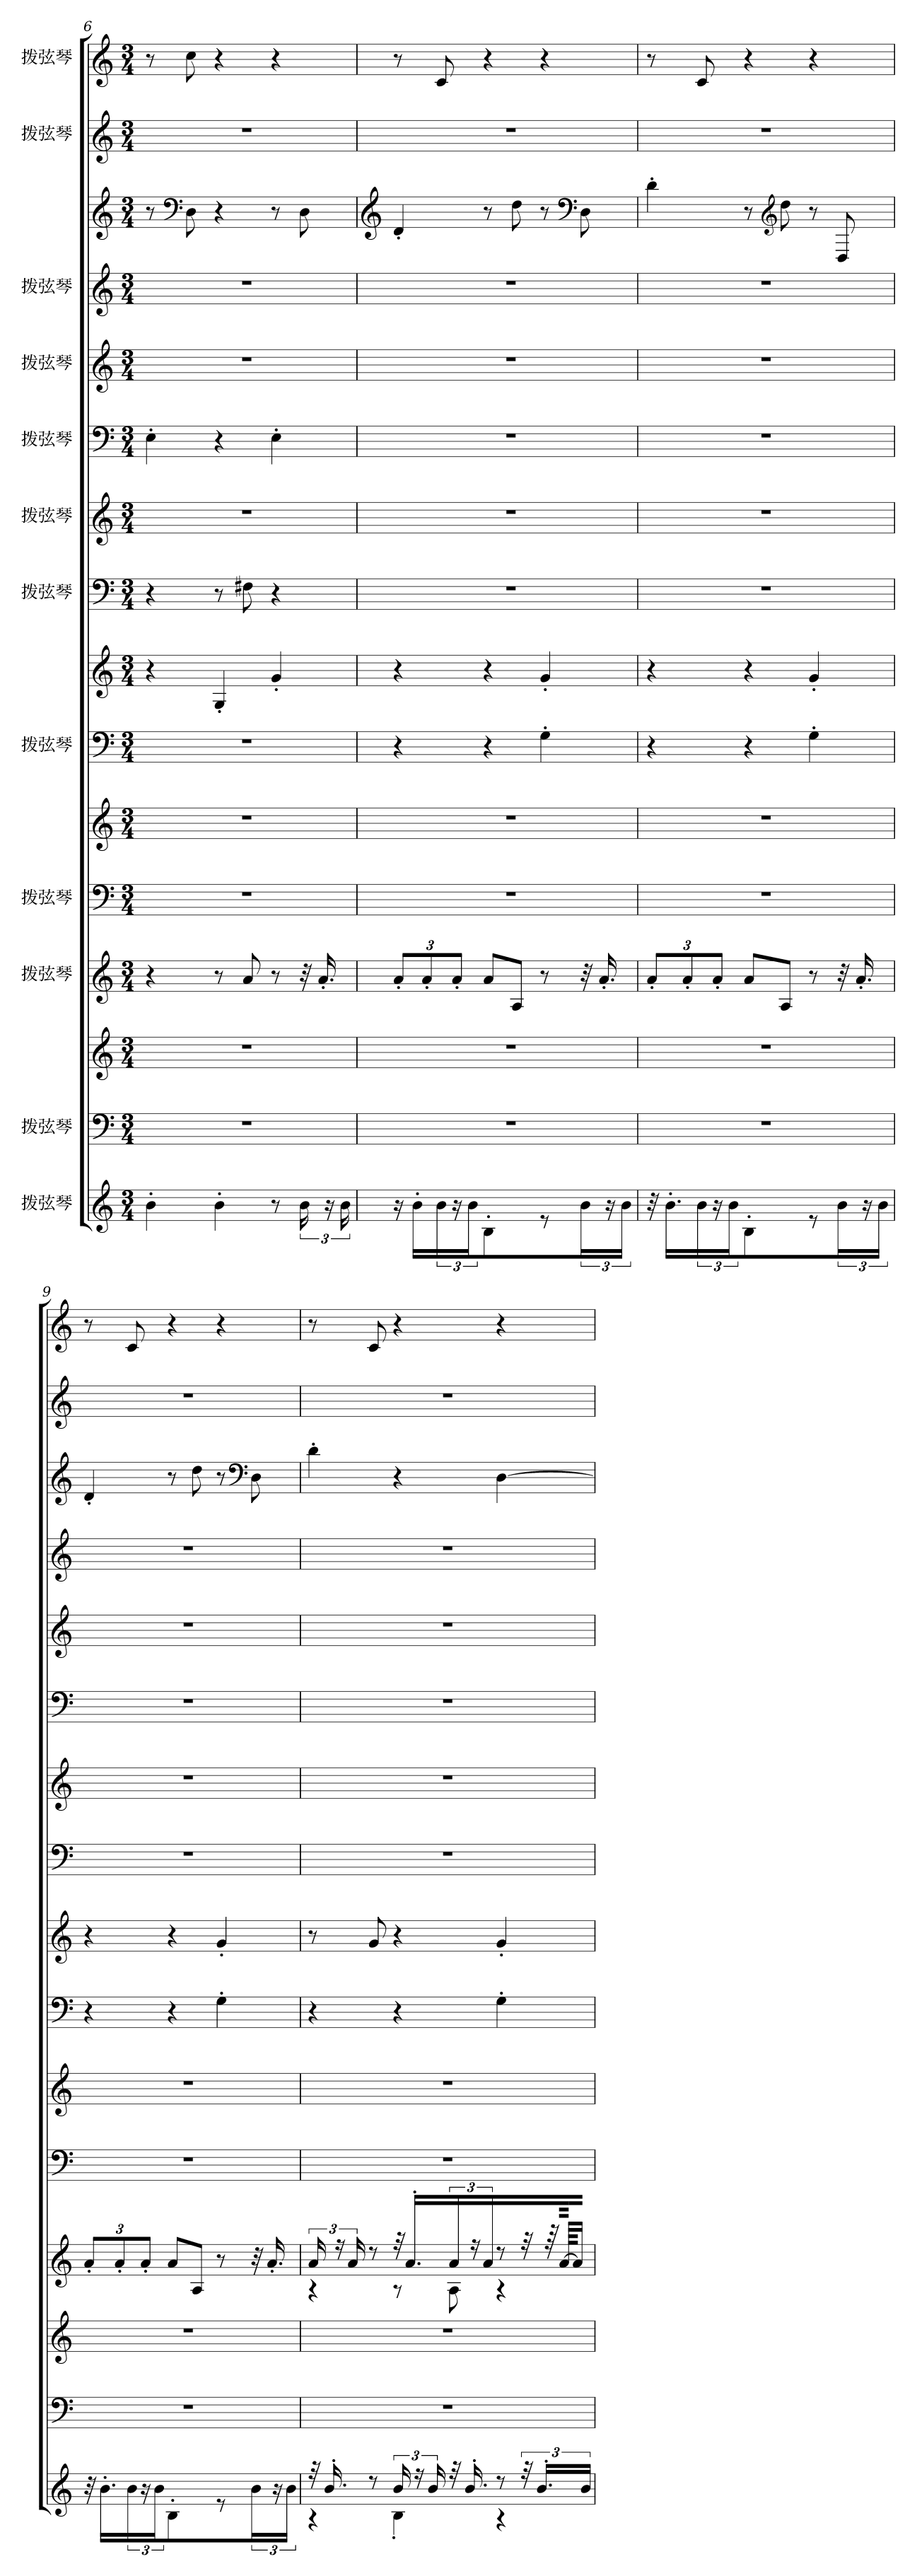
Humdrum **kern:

**kern	**kern	**kern	**kern	**kern	**kern	**kern	**kern	**kern	**kern	**kern	**kern	**kern	**kern	**kern	**kern
*part12	*part11	*part11	*part10	*part9	*part9	*part8	*part8	*part7	*part6	*part5	*part4	*part3	*part3	*part2	*part1
*staff16	*staff15	*staff14	*staff13	*staff12	*staff11	*staff10	*staff9	*staff8	*staff7	*staff6	*staff5	*staff4	*staff3	*staff2	*staff1
*I"拨弦琴	*I"拨弦琴	*	*I"拨弦琴	*I"拨弦琴	*	*I"拨弦琴	*	*I"拨弦琴	*I"拨弦琴	*I"拨弦琴	*I"拨弦琴	*I"拨弦琴	*	*I"拨弦琴	*I"拨弦琴
!!LO:PB:g=z
*clefG2	*clefF4	*clefG2	*clefG2	*clefF4	*clefG2	*clefF4	*clefG2	*clefF4	*clefG2	*clefF4	*clefG2	*clefG2	*clefG2	*clefG2	*clefG2
*k[]	*k[]	*k[]	*k[]	*k[]	*k[]	*k[]	*k[]	*k[]	*k[]	*k[]	*k[]	*k[]	*k[]	*k[]	*k[]
*M3/4	*M3/4	*M3/4	*M3/4	*M3/4	*M3/4	*M3/4	*M3/4	*M3/4	*M3/4	*M3/4	*M3/4	*M3/4	*M3/4	*M3/4	*M3/4
=6	=6	=6	=6	=6	=6	=6	=6	=6	=6	=6	=6	=6	=6	=6	=6
4b'\	2.r	2.r	4r	2.r	2.r	2.r	4r	4r	2.r	4E'\	2.r	2.r	8r	2.r	8r
*	*	*	*	*	*	*	*	*	*	*	*	*	*clefF4	*	*
.	.	.	.	.	.	.	.	.	.	.	.	.	8D\	.	8cc\
4b'\	.	.	8r	.	.	.	4G'/	8r	.	4r	.	.	4r	.	4r
.	.	.	8a/	.	.	.	.	8F#X\	.	.	.	.	.	.	.
8r	.	.	8r	.	.	.	4g'/	4r	.	4E'\	.	.	8r	.	4r
24b\	.	.	32r	.	.	.	.	.	.	.	.	.	8D\	.	.
.	.	.	16.a'/	.	.	.	.	.	.	.	.	.	.	.	.
24r	.	.	.	.	.	.	.	.	.	.	.	.	.	.	.
24b\	.	.	.	.	.	.	.	.	.	.	.	.	.	.	.
=7	=7	=7	=7	=7	=7	=7	=7	=7	=7	=7	=7	=7	=7	=7	=7
*	*	*	*	*	*	*	*	*	*	*	*	*	*clefG2	*	*
*	*	*	*Xbrackettup	*	*	*	*	*	*	*	*	*	*	*	*
16r	2.r	2.r	12a'/L	2.r	2.r	4r	4r	2.r	2.r	2.r	2.r	2.r	4d'/	2.r	8r
16b'\LL	.	.	.	.	.	.	.	.	.	.	.	.	.	.	.
.	.	.	12a'/	.	.	.	.	.	.	.	.	.	.	.	.
24b\JJ	.	.	.	.	.	.	.	.	.	.	.	.	.	.	8c/
24r	.	.	12a'/J	.	.	.	.	.	.	.	.	.	.	.	.
24b\	.	.	.	.	.	.	.	.	.	.	.	.	.	.	.
4B'/	.	.	8a/L	.	.	4r	4r	.	.	.	.	.	8r	.	4r
.	.	.	8A/J	.	.	.	.	.	.	.	.	.	8dd\	.	.
8r	.	.	8r	.	.	4G'\	4g'/	.	.	.	.	.	8r	.	4r
*	*	*	*	*	*	*	*	*	*	*	*	*	*clefF4	*	*
24b\	.	.	32r	.	.	.	.	.	.	.	.	.	8D\	.	.
.	.	.	16.a'/	.	.	.	.	.	.	.	.	.	.	.	.
24r	.	.	.	.	.	.	.	.	.	.	.	.	.	.	.
24b\	.	.	.	.	.	.	.	.	.	.	.	.	.	.	.
=8	=8	=8	=8	=8	=8	=8	=8	=8	=8	=8	=8	=8	=8	=8	=8
32r	2.r	2.r	12a'/L	2.r	2.r	4r	4r	2.r	2.r	2.r	2.r	2.r	4d'\	2.r	8r
16.b'\LL	.	.	.	.	.	.	.	.	.	.	.	.	.	.	.
.	.	.	12a'/	.	.	.	.	.	.	.	.	.	.	.	.
24b\JJ	.	.	.	.	.	.	.	.	.	.	.	.	.	.	8c/
24r	.	.	12a'/J	.	.	.	.	.	.	.	.	.	.	.	.
24b\	.	.	.	.	.	.	.	.	.	.	.	.	.	.	.
4B'/	.	.	8a/L	.	.	4r	4r	.	.	.	.	.	8r	.	4r
*	*	*	*	*	*	*	*	*	*	*	*	*	*clefG2	*	*
.	.	.	8A/J	.	.	.	.	.	.	.	.	.	8dd\	.	.
8r	.	.	8r	.	.	4G'\	4g'/	.	.	.	.	.	8r	.	4r
24b\	.	.	32r	.	.	.	.	.	.	.	.	.	8D/	.	.
.	.	.	16.a'/	.	.	.	.	.	.	.	.	.	.	.	.
24r	.	.	.	.	.	.	.	.	.	.	.	.	.	.	.
24b\	.	.	.	.	.	.	.	.	.	.	.	.	.	.	.
!!LO:PB:g=z
=9	=9	=9	=9	=9	=9	=9	=9	=9	=9	=9	=9	=9	=9	=9	=9
32r	2.r	2.r	12a'/L	2.r	2.r	4r	4r	2.r	2.r	2.r	2.r	2.r	4d'/	2.r	8r
16.b'\LL	.	.	.	.	.	.	.	.	.	.	.	.	.	.	.
.	.	.	12a'/	.	.	.	.	.	.	.	.	.	.	.	.
24b\JJ	.	.	.	.	.	.	.	.	.	.	.	.	.	.	8c/
24r	.	.	12a'/J	.	.	.	.	.	.	.	.	.	.	.	.
24b\	.	.	.	.	.	.	.	.	.	.	.	.	.	.	.
4B'/	.	.	8a/L	.	.	4r	4r	.	.	.	.	.	8r	.	4r
.	.	.	8A/J	.	.	.	.	.	.	.	.	.	8dd\	.	.
8r	.	.	8r	.	.	4G'\	4g'/	.	.	.	.	.	8r	.	4r
*	*	*	*	*	*	*	*	*	*	*	*	*	*clefF4	*	*
24b\	.	.	32r	.	.	.	.	.	.	.	.	.	8D\	.	.
.	.	.	16.a'/	.	.	.	.	.	.	.	.	.	.	.	.
24r	.	.	.	.	.	.	.	.	.	.	.	.	.	.	.
24b\	.	.	.	.	.	.	.	.	.	.	.	.	.	.	.
=10	=10	=10	=10	=10	=10	=10	=10	=10	=10	=10	=10	=10	=10	=10	=10
*^	*	*	*	*	*	*	*	*	*	*	*	*	*	*	*
*	*	*	*	*brackettup	*	*	*	*	*	*	*	*	*	*	*	*
*	*	*	*	*^	*	*	*	*	*	*	*	*	*	*	*	*
32r	4r	2.r	2.r	24a/	4r	2.r	2.r	4r	8r	2.r	2.r	2.r	2.r	2.r	4d'\	2.r	8r
16.b'/	.	.	.	.	.	.	.	.	.	.	.	.	.	.	.	.	.
.	.	.	.	24r	.	.	.	.	.	.	.	.	.	.	.	.	.
.	.	.	.	24a/	.	.	.	.	.	.	.	.	.	.	.	.	.
8r	.	.	.	8r	.	.	.	.	8g/	.	.	.	.	.	.	.	8c/
24b/	4B'\	.	.	32r	8r	.	.	4r	4r	.	.	.	.	.	4r	.	4r
.	.	.	.	16.a'/LL	.	.	.	.	.	.	.	.	.	.	.	.	.
24r	.	.	.	.	.	.	.	.	.	.	.	.	.	.	.	.	.
24b/	.	.	.	.	.	.	.	.	.	.	.	.	.	.	.	.	.
32r	.	.	.	24a/JJ	8A\	.	.	.	.	.	.	.	.	.	.	.	.
16.b'/	.	.	.	.	.	.	.	.	.	.	.	.	.	.	.	.	.
.	.	.	.	24r	.	.	.	.	.	.	.	.	.	.	.	.	.
.	.	.	.	24a/	.	.	.	.	.	.	.	.	.	.	.	.	.
8r	4r	.	.	8r	4r	.	.	4G'\	4g'/	.	.	.	.	.	[4D\	.	4r
48r	.	.	.	32r	.	.	.	.	.	.	.	.	.	.	.	.	.
24.b'/LL	.	.	.	.	.	.	.	.	.	.	.	.	.	.	.	.	.
.	.	.	.	64r	.	.	.	.	.	.	.	.	.	.	.	.	.
.	.	.	.	[64a/KKLL	.	.	.	.	.	.	.	.	.	.	.	.	.
.	.	.	.	16a/JJ]	.	.	.	.	.	.	.	.	.	.	.	.	.
24b/JJ	.	.	.	.	.	.	.	.	.	.	.	.	.	.	.	.	.
*v	*v	*	*	*v	*v	*	*	*	*	*	*	*	*	*	*	*	*
=	=	=	=	=	=	=	=	=	=	=	=	=	=	=	=
*-	*-	*-	*-	*-	*-	*-	*-	*-	*-	*-	*-	*-	*-	*-	*-
